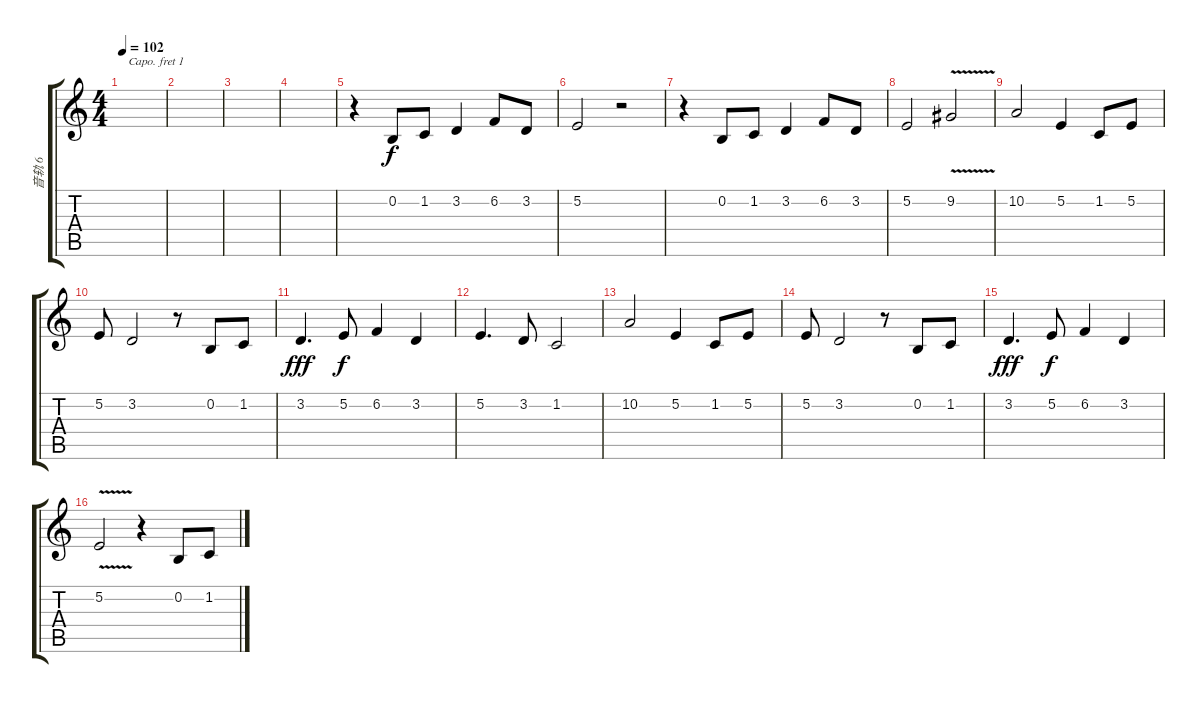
\track ("音轨 6" "音轨 6") {instrument lead2sawtooth}
\staff {score tabs}
\capo 1
\tuning (Eb4 Bb3 Gb3 Db3 Ab2 Eb2) {hide}
\ts (4 4)
\tempo 102
\clef g2
\ks c
|
|
|
|
r.4 0.2.8 1.2.8 3.2.4 6.2.8 3.2.8 |
5.2.2 r.2 |
r.4 0.2.8 1.2.8 3.2.4 6.2.8 3.2.8 |
5.2.2 9.2{v}.2 |
10.2.2 5.2.4 1.2.8 5.2.8 |
5.2.8 3.2.2 r.8 0.2.8 1.2.8 |
3.2.4{d dy fff} 5.2.8{dy f} 6.2.4 3.2.4 |
5.2.4{d} 3.2.8 1.2.2 |
10.2.2 5.2.4 1.2.8 5.2.8 |
5.2.8 3.2.2 r.8 0.2.8 1.2.8 |
3.2.4{d dy fff} 5.2.8{dy f} 6.2.4 3.2.4 |
5.2{v}.2 r.4 0.2.8 1.2.8
